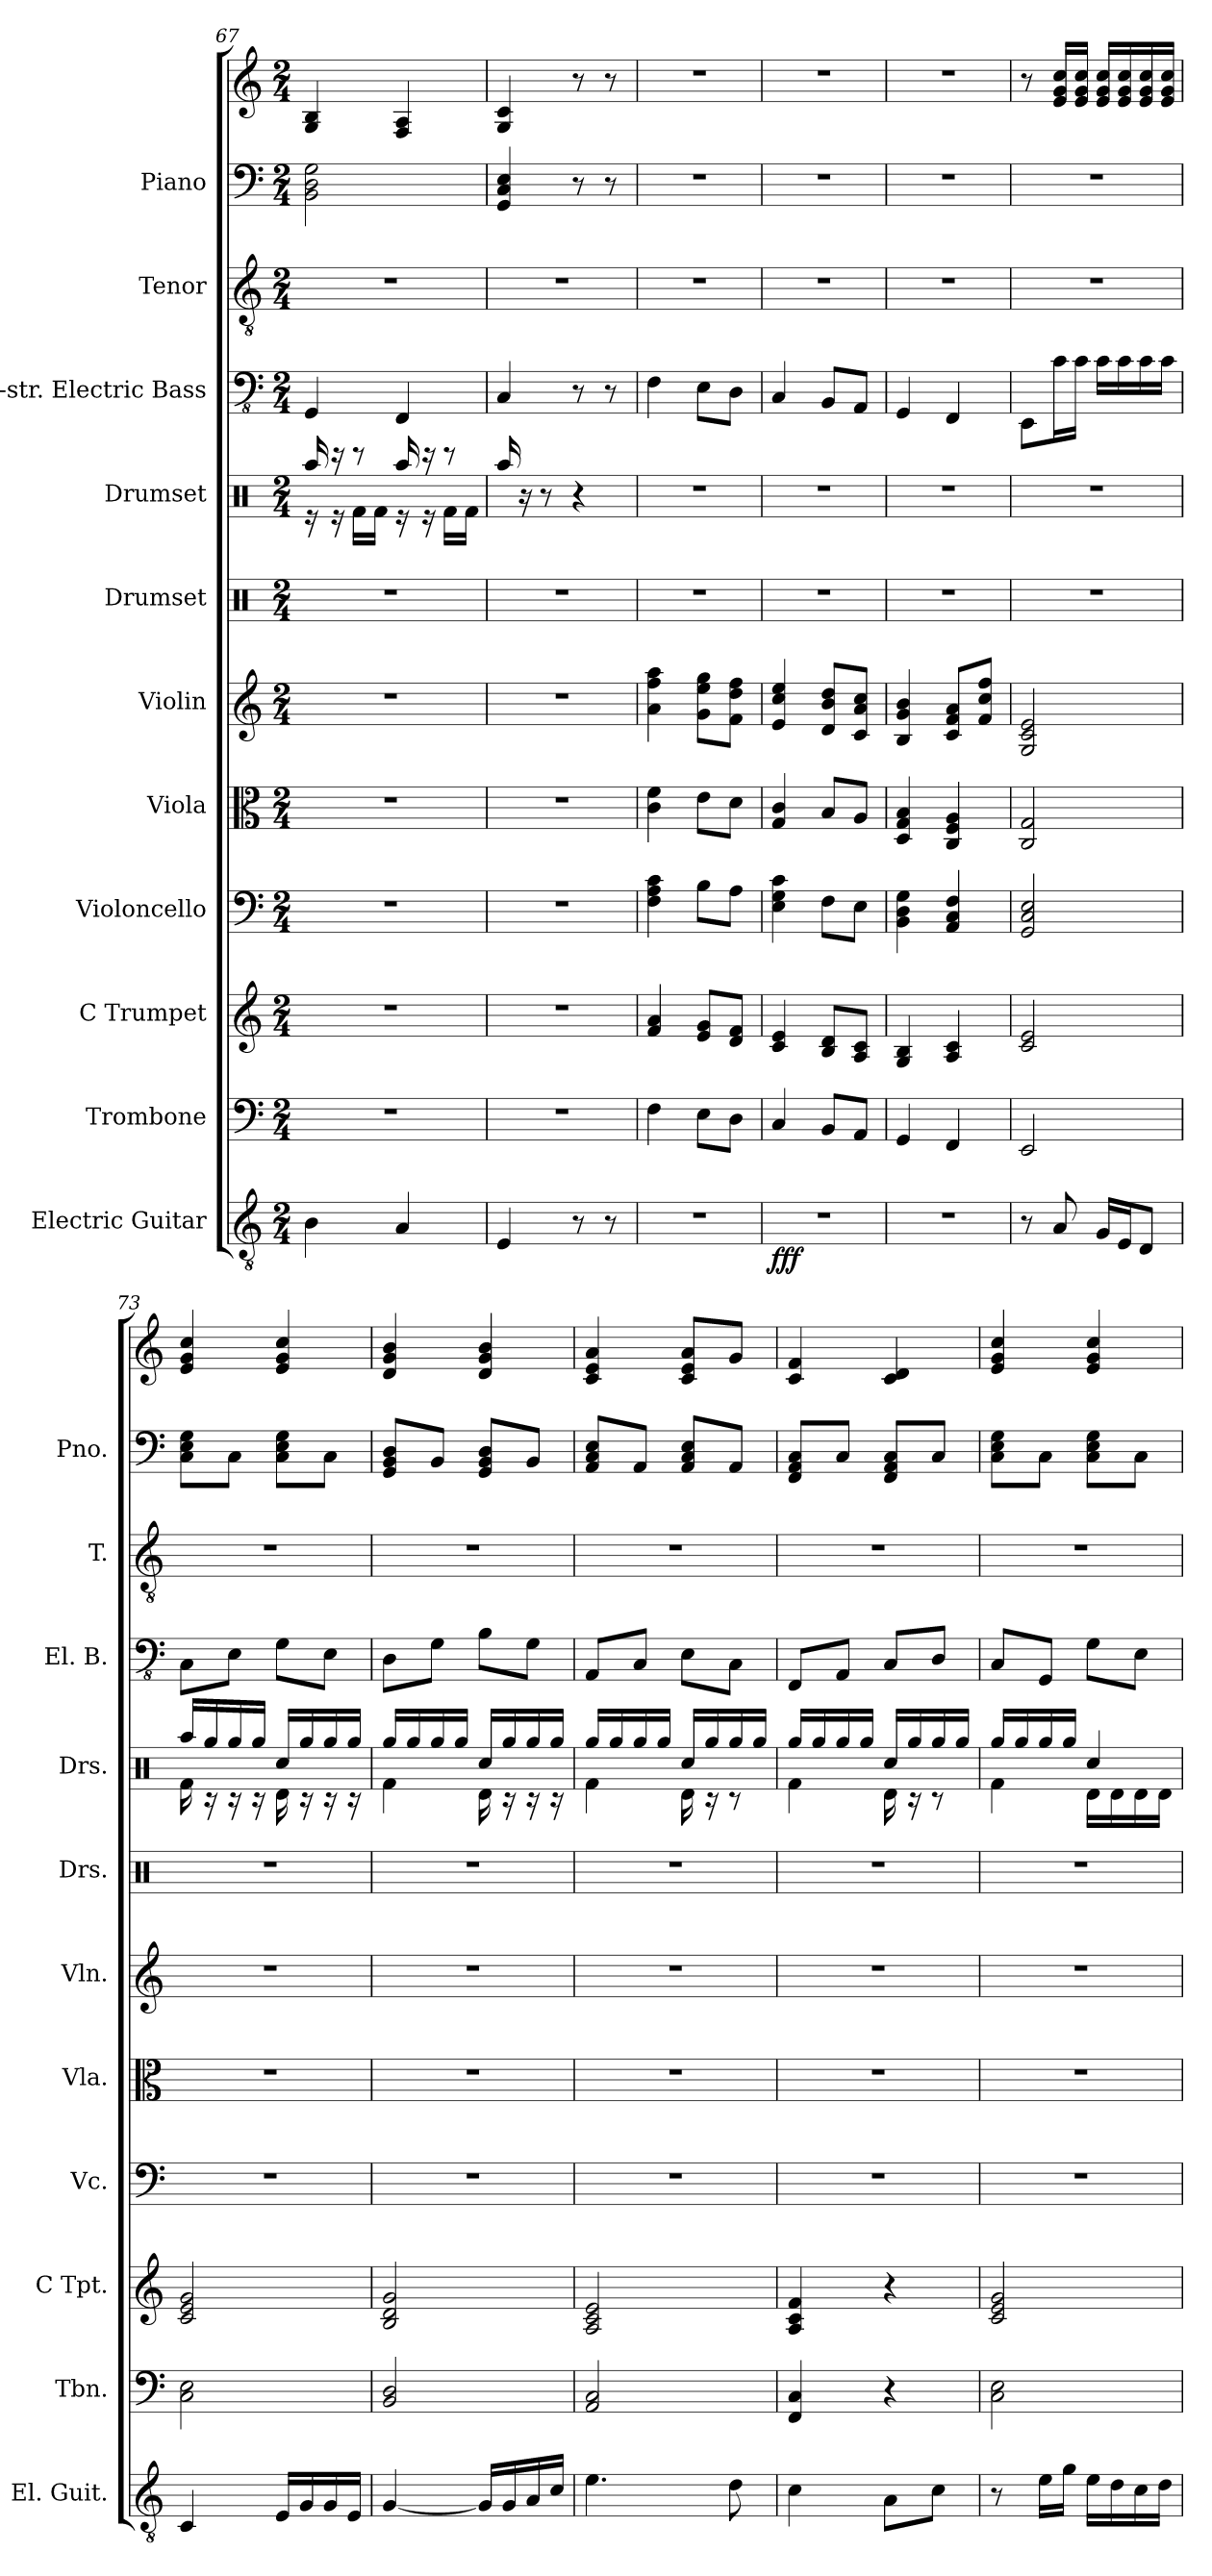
**kern	**dynam	**kern	**kern	**kern	**kern	**kern	**kern	**kern	**kern	**kern	**kern	**kern
*part11	*part11	*part10	*part9	*part8	*part7	*part6	*part5	*part4	*part3	*part2	*part1	*part1
*staff12	*staff12	*staff11	*staff10	*staff9	*staff8	*staff7	*staff6	*staff5	*staff4	*staff3	*staff2	*staff1
*I"Electric Guitar	*	*I"Trombone	*I"C Trumpet	*I"Violoncello	*I"Viola	*I"Violin	*I"Drumset	*I"Drumset	*I"5-str. Electric Bass	*I"Tenor	*I"Piano	*
*I'El. Guit.	*	*I'Tbn.	*I'C Tpt.	*I'Vc.	*I'Vla.	*I'Vln.	*I'Drs.	*I'Drs.	*I'El. B.	*I'T.	*I'Pno.	*
*clefGv2	*	*clefF4	*clefG2	*clefF4	*clefC3	*clefG2	*clefX	*clefX	*clefFv4	*clefGv2	*clefF4	*clefG2
*k[]	*	*k[]	*k[]	*k[]	*k[]	*k[]	*k[]	*k[]	*k[]	*k[]	*k[]	*k[]
*M2/4	*	*M2/4	*M2/4	*M2/4	*M2/4	*M2/4	*M2/4	*M2/4	*M2/4	*M2/4	*M2/4	*M2/4
=67	=67	=67	=67	=67	=67	=67	=67	=67	=67	=67	=67	=67
*	*	*	*	*	*	*	*	*^	*	*	*	*
4B\	.	2r	2r	2r	2r	2r	2r	16Raa/	16r	4GGG/	2r	2BB\ 2D\ 2G\	4G/ 4B/
.	.	.	.	.	.	.	.	16r	16r	.	.	.	.
.	.	.	.	.	.	.	.	8r	16Rf\LL	.	.	.	.
.	.	.	.	.	.	.	.	.	16Rf\JJ	.	.	.	.
4A/	.	.	.	.	.	.	.	16Raa/	16r	4FFF/	.	.	4F/ 4A/
.	.	.	.	.	.	.	.	16r	16r	.	.	.	.
.	.	.	.	.	.	.	.	8r	16Rf\LL	.	.	.	.
.	.	.	.	.	.	.	.	.	16Rf\JJ	.	.	.	.
*	*	*	*	*	*	*	*	*v	*v	*	*	*	*
=68	=68	=68	=68	=68	=68	=68	=68	=68	=68	=68	=68	=68
4E/	.	2r	2r	2r	2r	2r	2r	16Raa/	4CC/	2r	4GG/ 4C/ 4E/	4G/ 4c/
.	.	.	.	.	.	.	.	16r	.	.	.	.
.	.	.	.	.	.	.	.	8r	.	.	.	.
8r	.	.	.	.	.	.	.	4r	8r	.	8r	8r
8r	.	.	.	.	.	.	.	.	8r	.	8r	8r
!!LO:PB:g=z
=69	=69	=69	=69	=69	=69	=69	=69	=69	=69	=69	=69	=69
2r	.	4F\	4f/ 4a/	4F\ 4A\ 4c\	4c\ 4f\	4a\ 4ff\ 4aa\	2r	2r	4FF\	2r	2r	2r
.	.	8E\L	8e/ 8g/L	8B\L	8e\L	8g\ 8ee\ 8gg\L	.	.	8EE\L	.	.	.
.	.	8D\J	8d/ 8f/J	8A\J	8d\J	8f\ 8dd\ 8ff\J	.	.	8DD\J	.	.	.
=70	=70	=70	=70	=70	=70	=70	=70	=70	=70	=70	=70	=70
!	!LO:DY:b	!	!	!	!	!	!	!	!	!	!	!
2r	fff	4C/	4c/ 4e/	4E\ 4G\ 4c\	4G/ 4c/	4e/ 4cc/ 4ee/	2r	2r	4CC/	2r	2r	2r
.	.	8BB/L	8B/ 8d/L	8F\L	8B/L	8d/ 8b/ 8dd/L	.	.	8BBB/L	.	.	.
.	.	8AA/J	8A/ 8c/J	8E\J	8A/J	8c/ 8a/ 8cc/J	.	.	8AAA/J	.	.	.
=71	=71	=71	=71	=71	=71	=71	=71	=71	=71	=71	=71	=71
2r	.	4GG/	4G/ 4B/	4BB\ 4D\ 4G\	4D/ 4G/ 4B/	4B/ 4g/ 4b/	2r	2r	4GGG/	2r	2r	2r
.	.	4FF/	4A/ 4c/	4AA/ 4C/ 4F/	4C/ 4F/ 4A/	8c/ 8f/ 8a/L	.	.	4FFF/	.	.	.
.	.	.	.	.	.	8f/ 8cc/ 8ff/J	.	.	.	.	.	.
=72	=72	=72	=72	=72	=72	=72	=72	=72	=72	=72	=72	=72
8r	.	2EE/	2c/ 2e/	2GG/ 2C/ 2E/	2C/ 2G/	2G/ 2c/ 2e/	2r	2r	8EEE\L	2r	2r	8r
8A/	.	.	.	.	.	.	.	.	16C\L	.	.	16e/ 16g/ 16cc/LL
.	.	.	.	.	.	.	.	.	16C\JJ	.	.	16e/ 16g/ 16cc/JJ
16G/LL	.	.	.	.	.	.	.	.	16C\LL	.	.	16e/ 16g/ 16cc/LL
16E/J	.	.	.	.	.	.	.	.	16C\	.	.	16e/ 16g/ 16cc/
8D/J	.	.	.	.	.	.	.	.	16C\	.	.	16e/ 16g/ 16cc/
.	.	.	.	.	.	.	.	.	16C\JJ	.	.	16e/ 16g/ 16cc/JJ
=73	=73	=73	=73	=73	=73	=73	=73	=73	=73	=73	=73	=73
*	*	*	*	*	*	*	*	*^	*	*	*	*
4C/	.	2C\ 2E\	2c/ 2e/ 2g/	2r	2r	2r	2r	16Raa/LL	16Rf\	8CC\L	2r	8C\ 8E\ 8G\L	4e/ 4g/ 4cc/
.	.	.	.	.	.	.	.	16Rgg/	16r	.	.	.	.
.	.	.	.	.	.	.	.	16Rgg/	16r	8EE\J	.	8C\J	.
.	.	.	.	.	.	.	.	16Rgg/JJ	16r	.	.	.	.
16E/LL	.	.	.	.	.	.	.	16Rcc/LL	16Rd\	8GG\L	.	8C\ 8E\ 8G\L	4e/ 4g/ 4cc/
16G/	.	.	.	.	.	.	.	16Rgg/	16r	.	.	.	.
16G/	.	.	.	.	.	.	.	16Rgg/	16r	8EE\J	.	8C\J	.
16E/JJ	.	.	.	.	.	.	.	16Rgg/JJ	16r	.	.	.	.
=74	=74	=74	=74	=74	=74	=74	=74	=74	=74	=74	=74	=74	=74
[4G/	.	2BB/ 2D/	2B/ 2d/ 2g/	2r	2r	2r	2r	16Rgg/LL	4Rf\	8DD\L	2r	8GG/ 8BB/ 8D/L	4d/ 4g/ 4b/
.	.	.	.	.	.	.	.	16Rgg/	.	.	.	.	.
.	.	.	.	.	.	.	.	16Rgg/	.	8GG\J	.	8BB/J	.
.	.	.	.	.	.	.	.	16Rgg/JJ	.	.	.	.	.
16G/LL]	.	.	.	.	.	.	.	16Rcc/LL	16Rd\	8BB\L	.	8GG/ 8BB/ 8D/L	4d/ 4g/ 4b/
16G/	.	.	.	.	.	.	.	16Rgg/	16r	.	.	.	.
16A/	.	.	.	.	.	.	.	16Rgg/	16r	8GG\J	.	8BB/J	.
16c/JJ	.	.	.	.	.	.	.	16Rgg/JJ	16r	.	.	.	.
!!LO:PB:g=z
=75	=75	=75	=75	=75	=75	=75	=75	=75	=75	=75	=75	=75	=75
4.e\	.	2AA/ 2C/	2A/ 2c/ 2e/	2r	2r	2r	2r	16Rgg/LL	4Rf\	8AAA/L	2r	8AA/ 8C/ 8E/L	4c/ 4e/ 4a/
.	.	.	.	.	.	.	.	16Rgg/	.	.	.	.	.
.	.	.	.	.	.	.	.	16Rgg/	.	8CC/J	.	8AA/J	.
.	.	.	.	.	.	.	.	16Rgg/JJ	.	.	.	.	.
.	.	.	.	.	.	.	.	16Rcc/LL	16Rd\	8EE\L	.	8AA/ 8C/ 8E/L	8c/ 8e/ 8a/L
.	.	.	.	.	.	.	.	16Rgg/	16r	.	.	.	.
8d\	.	.	.	.	.	.	.	16Rgg/	8r	8CC\J	.	8AA/J	8g/J
.	.	.	.	.	.	.	.	16Rgg/JJ	.	.	.	.	.
=76	=76	=76	=76	=76	=76	=76	=76	=76	=76	=76	=76	=76	=76
4c\	.	4FF/ 4C/	4A/ 4c/ 4f/	2r	2r	2r	2r	16Rgg/LL	4Rf\	8FFF/L	2r	8FF/ 8AA/ 8C/L	4c/ 4f/
.	.	.	.	.	.	.	.	16Rgg/	.	.	.	.	.
.	.	.	.	.	.	.	.	16Rgg/	.	8AAA/J	.	8C/J	.
.	.	.	.	.	.	.	.	16Rgg/JJ	.	.	.	.	.
8A\L	.	4r	4r	.	.	.	.	16Rcc/LL	16Rd\	8CC/L	.	8FF/ 8AA/ 8C/L	4c/ 4d/
.	.	.	.	.	.	.	.	16Rgg/	16r	.	.	.	.
8c\J	.	.	.	.	.	.	.	16Rgg/	8r	8DD/J	.	8C/J	.
.	.	.	.	.	.	.	.	16Rgg/JJ	.	.	.	.	.
=77	=77	=77	=77	=77	=77	=77	=77	=77	=77	=77	=77	=77	=77
8r	.	2C\ 2E\	2c/ 2e/ 2g/	2r	2r	2r	2r	16Rgg/LL	4Rf\	8CC/L	2r	8C\ 8E\ 8G\L	4e/ 4g/ 4cc/
.	.	.	.	.	.	.	.	16Rgg/	.	.	.	.	.
16e\LL	.	.	.	.	.	.	.	16Rgg/	.	8GGG/J	.	8C\J	.
16g\JJ	.	.	.	.	.	.	.	16Rgg/JJ	.	.	.	.	.
16e\LL	.	.	.	.	.	.	.	4Rcc/	16Rd\LL	8GG\L	.	8C\ 8E\ 8G\L	4e/ 4g/ 4cc/
16d\	.	.	.	.	.	.	.	.	16Rd\	.	.	.	.
16c\	.	.	.	.	.	.	.	.	16Rd\	8EE\J	.	8C\J	.
16d\JJ	.	.	.	.	.	.	.	.	16Rd\JJ	.	.	.	.
*	*	*	*	*	*	*	*	*v	*v	*	*	*	*
=	=	=	=	=	=	=	=	=	=	=	=	=
*-	*-	*-	*-	*-	*-	*-	*-	*-	*-	*-	*-	*-
